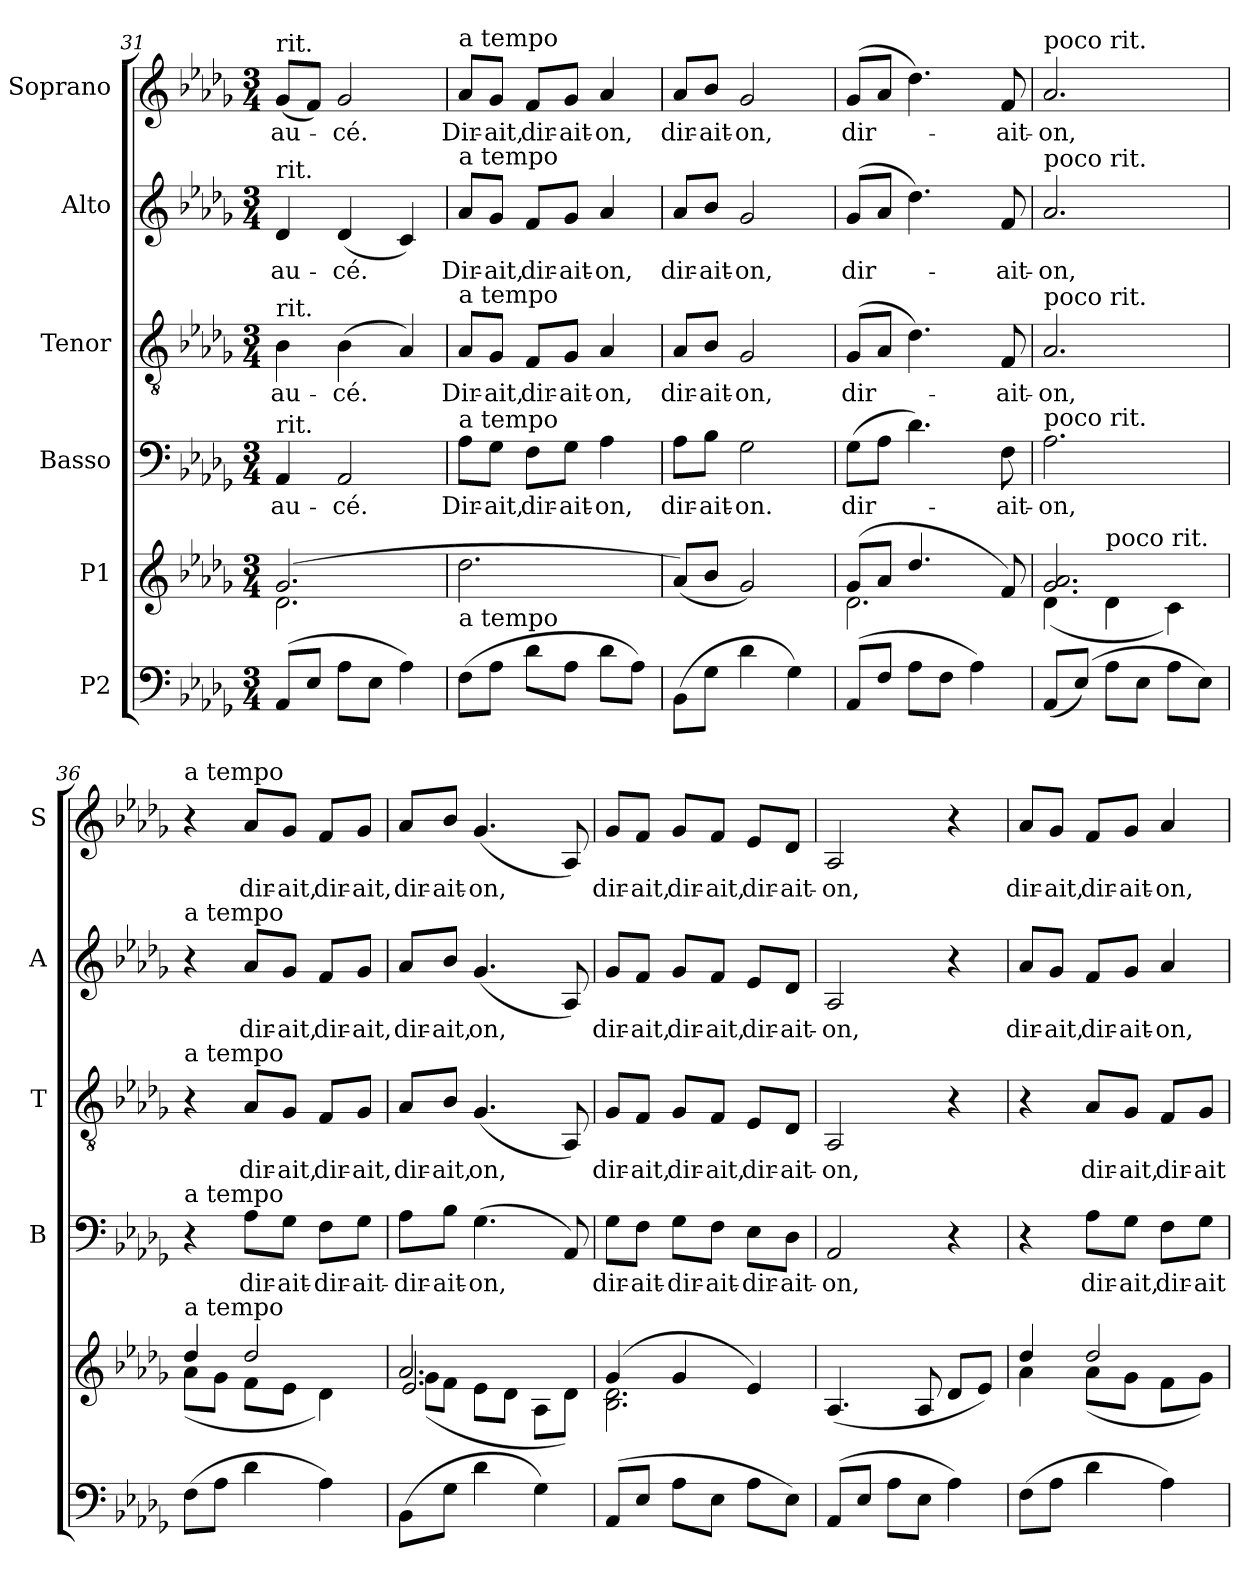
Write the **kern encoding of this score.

**kern	**kern	**kern	**text	**kern	**text	**kern	**text	**kern	**text
*part6	*part5	*part4	*part4	*part3	*part3	*part2	*part2	*part1	*part1
*staff6	*staff5	*staff4	*staff4	*staff3	*staff3	*staff2	*staff2	*staff1	*staff1
*I"P2	*I"P1	*I"Basso	*	*I"Tenor	*	*I"Alto	*	*I"Soprano	*
*	*	*I'B	*	*I'T	*	*I'A	*	*I'S	*
*clefF4	*clefG2	*clefF4	*	*clefGv2	*	*clefG2	*	*clefG2	*
*k[b-e-a-d-g-]	*k[b-e-a-d-g-]	*k[b-e-a-d-g-]	*	*k[b-e-a-d-g-]	*	*k[b-e-a-d-g-]	*	*k[b-e-a-d-g-]	*
*M3/4	*M3/4	*M3/4	*	*M3/4	*	*M3/4	*	*M3/4	*
=31	=31	=31	=31	=31	=31	=31	=31	=31	=31
*	*^	*	*	*	*	*	*	*	*
!	!	!	!	!	!	!	!	!	!LO:TX:a:t=rit.	!
!	!	!	!	!	!	!	!LO:TX:a:t=rit.	!	!	!
!	!	!	!	!	!LO:TX:a:t=rit.	!	!	!	!	!
!	!	!	!LO:TX:a:t=rit.	!	!	!	!	!	!	!
!	!	!	!	!LO:LY:b	!	!LO:LY:b	!	!LO:LY:b	!	!LO:LY:b
(>8AA-/L	(>2.g-/	2.d-\	4AA-/	au-	4B-\	au-	4d-/	au-	(<8g-/L	au--
8E-/J	.	.	.	.	.	.	.	.	8f/J)	.
!	!	!	!	!LO:LY:b	!	!LO:LY:b	!	!LO:LY:b	!	!LO:LY:b
8A-\L	.	.	2AA-/	cé.	(>4B-\	cé.	(<4d-/	cé.	2g-/	cé.
8E-\J	.	.	.	.	.	.	.	.	.	.
4A-\)	.	.	.	.	4A-/)	.	4c/)	.	.	.
*	*v	*v	*	*	*	*	*	*	*	*
=32	=32	=32	=32	=32	=32	=32	=32	=32	=32
!	!	!	!	!	!	!	!	!LO:TX:a:t=a tempo	!
!	!	!	!	!	!	!LO:TX:a:t=a tempo	!	!	!
!	!	!	!	!LO:TX:a:t=a tempo	!	!	!	!	!
!	!	!LO:TX:a:t=a tempo	!	!	!	!	!	!	!
!LO:TX:a:t=a tempo	!	!	!	!	!	!	!	!	!
!	!	!	!LO:LY:b	!	!LO:LY:b	!	!LO:LY:b	!	!LO:LY:b
(>8F\L	2.dd-\	8A-\L	Dir-	8A-/L	Dir-	8a-/L	Dir-	8a-/L	Dir-
!	!	!	!LO:LY:b	!	!LO:LY:b	!	!LO:LY:b	!	!LO:LY:b
8A-\J	.	8G-\J	ait,	8G-/J	ait,	8g-/J	ait,	8g-/J	ait,
!	!	!	!LO:LY:b	!	!LO:LY:b	!	!LO:LY:b	!	!LO:LY:b
8d-\L	.	8F\L	dir-	8F/L	dir-	8f/L	dir-	8f/L	dir-
!	!	!	!LO:LY:b	!	!LO:LY:b	!	!LO:LY:b	!	!LO:LY:b
8A-\J	.	8G-\J	ait-	8G-/J	ait-	8g-/J	ait-	8g-/J	ait-
!	!	!	!LO:LY:b	!	!LO:LY:b	!	!LO:LY:b	!	!LO:LY:b
8d-\L	.	4A-\	on,	4A-/	on,	4a-/	on,	4a-/	on,
8A-\J)	.	.	.	.	.	.	.	.	.
=33	=33	=33	=33	=33	=33	=33	=33	=33	=33
!	!	!	!LO:LY:b	!	!LO:LY:b	!	!LO:LY:b	!	!LO:LY:b
(>8BB-\L	(<8a-/L)	8A-\L	dir-	8A-/L	dir-	8a-/L	dir-	8a-/L	dir-
!	!	!	!LO:LY:b	!	!LO:LY:b	!	!LO:LY:b	!	!LO:LY:b
8G-\J	8b-/J	8B-\J	ait-	8B-/J	ait-	8b-/J	ait-	8b-/J	ait-
!	!	!	!LO:LY:b	!	!LO:LY:b	!	!LO:LY:b	!	!LO:LY:b
4d-\	2g-/)	2G-\	on.	2G-/	on,	2g-/	on,	2g-/	on,
4G-\)	.	.	.	.	.	.	.	.	.
=34	=34	=34	=34	=34	=34	=34	=34	=34	=34
*	*^	*	*	*	*	*	*	*	*
!	!	!	!	!LO:LY:b	!	!LO:LY:b	!	!LO:LY:b	!	!LO:LY:b
(>8AA-/L	(>8g-/L	2.d-\	(>8G-\L	dir-	(>8G-/L	dir-	(>8g-/L	dir-	(>8g-/L	dir-
8F/J	8a-/J	.	8A-\J	.	8A-/J	.	8a-/J	.	8a-/J	.
8A-\L	4.dd-/	.	4.d-\)	.	4.d-\)	.	4.dd-\)	.	4.dd-\)	.
8F\J	.	.	.	.	.	.	.	.	.	.
4A-\)	.	.	.	.	.	.	.	.	.	.
!	!	!	!	!LO:LY:b	!	!LO:LY:b	!	!LO:LY:b	!	!LO:LY:b
.	8f/)	.	8F\	ait-	8F/	ait-	8f/	ait-	8f/	ait-
=35	=35	=35	=35	=35	=35	=35	=35	=35	=35	=35
!	!	!	!	!	!	!	!	!	!LO:TX:a:t=poco rit.	!
!	!	!	!	!	!	!	!LO:TX:a:t=poco rit.	!	!	!
!	!	!	!	!	!LO:TX:a:t=poco rit.	!	!	!	!	!
!	!	!	!LO:TX:a:t=poco rit.	!	!	!	!	!	!	!
!	!	!	!	!LO:LY:b	!	!LO:LY:b	!	!LO:LY:b	!	!LO:LY:b
(<8AA-/L	2.g-/ 2.a-/	(<4d-\	2.A-\	on,	2.A-/	on,	2.a-/	on,	2.a-/	on,
(>8E-/J)	.	.	.	.	.	.	.	.	.	.
!	!	!LO:TX:a:t=poco rit.	!	!	!	!	!	!	!	!
8A-\L	.	4d-\	.	.	.	.	.	.	.	.
8E-\J	.	.	.	.	.	.	.	.	.	.
8A-\L	.	4c\)	.	.	.	.	.	.	.	.
8E-\J)	.	.	.	.	.	.	.	.	.	.
!!LO:PB:g=z
=36	=36	=36	=36	=36	=36	=36	=36	=36	=36	=36
!	!	!	!	!	!	!	!	!	!LO:TX:a:t=a tempo	!
!	!	!	!	!	!	!	!LO:TX:a:t=a tempo	!	!	!
!	!	!	!	!	!LO:TX:a:t=a tempo	!	!	!	!	!
!	!	!	!LO:TX:a:t=a tempo	!	!	!	!	!	!	!
!	!LO:TX:a:t=a tempo	!	!	!	!	!	!	!	!	!
(>8F\L	4dd-/	(<8a-\L	4r	.	4r	.	4r	.	4r	.
8A-\J	.	8g-\J	.	.	.	.	.	.	.	.
!	!	!	!	!LO:LY:b	!	!LO:LY:b	!	!LO:LY:b	!	!LO:LY:b
4d-\	2dd-/	8f\L	8A-\L	dir-	8A-/L	dir-	8a-/L	dir-	8a-/L	dir-
!	!	!	!	!LO:LY:b	!	!LO:LY:b	!	!LO:LY:b	!	!LO:LY:b
.	.	8e-\J	8G-\J	ait-	8G-/J	ait,	8g-/J	ait,	8g-/J	ait,
!	!	!	!	!LO:LY:b	!	!LO:LY:b	!	!LO:LY:b	!	!LO:LY:b
4A-\)	.	4d-\)	8F\L	dir-	8F/L	dir-	8f/L	dir-	8f/L	dir-
!	!	!	!	!LO:LY:b	!	!LO:LY:b	!	!LO:LY:b	!	!LO:LY:b
.	.	.	8G-\J	ait-	8G-/J	ait,	8g-/J	ait,	8g-/J	ait,
=37	=37	=37	=37	=37	=37	=37	=37	=37	=37	=37
*	*	*^	*	*	*	*	*	*	*	*
!	!	!	!	!	!LO:LY:b	!	!LO:LY:b	!	!LO:LY:b	!	!LO:LY:b
(>8BB-\L	2.a-/	(<8g-\L	2.e-/	8A-\L	dir-	8A-/L	dir-	8a-/L	dir-	8a-/L	dir-
!	!	!	!	!	!LO:LY:b	!	!LO:LY:b	!	!LO:LY:b	!	!LO:LY:b
8G-\J	.	8f\J	.	8B-\J	ait-	8B-/J	ait,	8b-/J	ait,	8b-/J	ait-
!	!	!	!	!	!LO:LY:b	!	!LO:LY:b	!	!LO:LY:b	!	!LO:LY:b
4d-\	.	8e-\L	.	(>4.G-\	on,	(<4.G-/	on,	(<4.g-/	on,	(<4.g-/	on,
.	.	8d-\J	.	.	.	.	.	.	.	.	.
4G-\)	.	8A-\L	.	.	.	.	.	.	.	.	.
.	.	8d-\J)	.	8AA-/)	.	8AA-/)	.	8A-/)	.	8A-/)	.
*	*	*v	*v	*	*	*	*	*	*	*	*
=38	=38	=38	=38	=38	=38	=38	=38	=38	=38	=38
!	!	!	!	!LO:LY:b	!	!LO:LY:b	!	!LO:LY:b	!	!LO:LY:b
(>8AA-/L	(>4g-/	2.B-\ 2.d-\	8G-\L	dir-	8G-/L	dir-	8g-/L	dir-	8g-/L	dir-
!	!	!	!	!LO:LY:b	!	!LO:LY:b	!	!LO:LY:b	!	!LO:LY:b
8E-/J	.	.	8F\J	ait-	8F/J	ait,	8f/J	ait,	8f/J	ait,
!	!	!	!	!LO:LY:b	!	!LO:LY:b	!	!LO:LY:b	!	!LO:LY:b
8A-\L	4g-/	.	8G-\L	dir-	8G-/L	dir-	8g-/L	dir-	8g-/L	dir-
!	!	!	!	!LO:LY:b	!	!LO:LY:b	!	!LO:LY:b	!	!LO:LY:b
8E-\J	.	.	8F\J	ait-	8F/J	ait,	8f/J	ait,	8f/J	ait,
!	!	!	!	!LO:LY:b	!	!LO:LY:b	!	!LO:LY:b	!	!LO:LY:b
8A-\L	4e-/)	.	8E-\L	dir-	8E-/L	dir-	8e-/L	dir-	8e-/L	dir-
!	!	!	!	!LO:LY:b	!	!LO:LY:b	!	!LO:LY:b	!	!LO:LY:b
8E-\J)	.	.	8D-\J	ait-	8D-/J	ait-	8d-/J	ait-	8d-/J	ait-
*	*v	*v	*	*	*	*	*	*	*	*
=39	=39	=39	=39	=39	=39	=39	=39	=39	=39
!	!	!	!LO:LY:b	!	!LO:LY:b	!	!LO:LY:b	!	!LO:LY:b
(>8AA-/L	(<4.A-/	2AA-/	on,	2AA-/	on,	2A-/	on,	2A-/	on,
8E-/J	.	.	.	.	.	.	.	.	.
8A-\L	.	.	.	.	.	.	.	.	.
8E-\J	8A-/	.	.	.	.	.	.	.	.
4A-\)	8d-/L	4r	.	4r	.	4r	.	4r	.
.	8e-/J)	.	.	.	.	.	.	.	.
=40	=40	=40	=40	=40	=40	=40	=40	=40	=40
*	*^	*	*	*	*	*	*	*	*
!	!	!	!	!	!	!	!	!LO:LY:b	!	!LO:LY:b
(>8F\L	4dd-/	4a-\	4r	.	4r	.	8a-/L	dir-	8a-/L	dir-
!	!	!	!	!	!	!	!	!LO:LY:b	!	!LO:LY:b
8A-\J	.	.	.	.	.	.	8g-/J	ait,	8g-/J	ait,
!	!	!	!	!LO:LY:b	!	!LO:LY:b	!	!LO:LY:b	!	!LO:LY:b
4d-\	2dd-/	(<8a-\L	8A-\L	dir-	8A-/L	dir-	8f/L	dir-	8f/L	dir-
!	!	!	!	!LO:LY:b	!	!LO:LY:b	!	!LO:LY:b	!	!LO:LY:b
.	.	8g-\J	8G-\J	ait,	8G-/J	ait,	8g-/J	ait-	8g-/J	ait-
!	!	!	!	!LO:LY:b	!	!LO:LY:b	!	!LO:LY:b	!	!LO:LY:b
4A-\)	.	8f\L	8F\L	dir-	8F/L	dir-	4a-/	on,	4a-/	on,
!	!	!	!	!LO:LY:b	!	!LO:LY:b	!	!	!	!
.	.	8g-\J)	8G-\J	ait-	8G-/J	ait-	.	.	.	.
*	*v	*v	*	*	*	*	*	*	*	*
=	=	=	=	=	=	=	=	=	=
*-	*-	*-	*-	*-	*-	*-	*-	*-	*-
